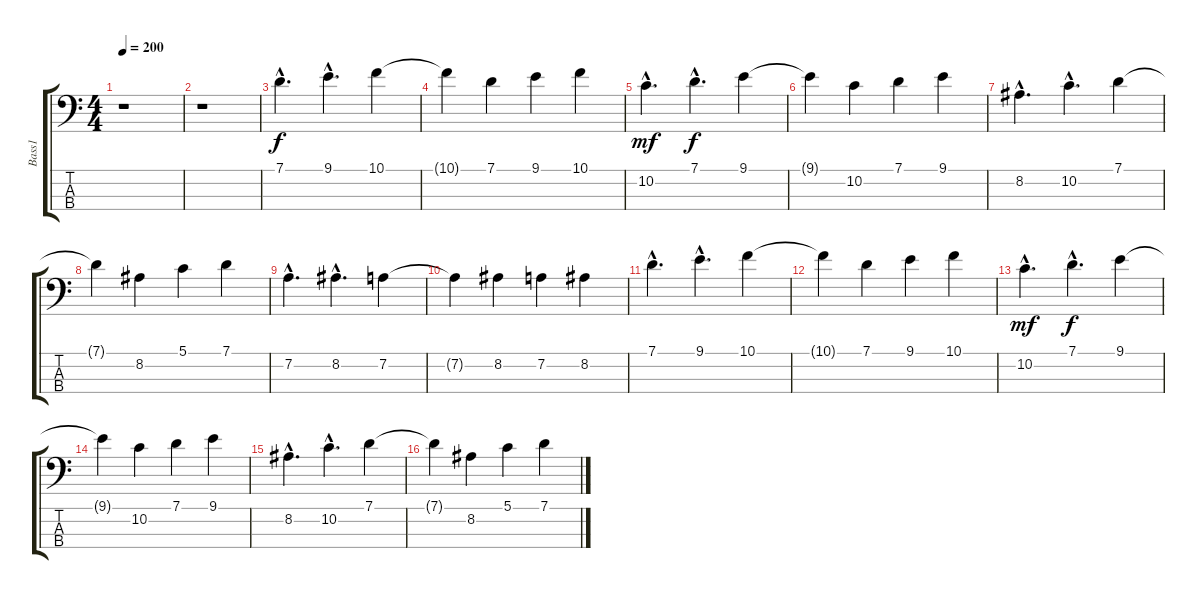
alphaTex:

\track ("Bass1" "Bass1") {instrument electricbasspick}
\staff {score tabs}
\tuning (G2 D2 A1 E1) {hide}
\ts (4 4)
\tempo 200
\clef f4
\ks c
r.1{dy f instrument electricbasspick} |
r.1 |
7.1{hac}.4{d volume 14 balance 8} 9.1{hac}.4{d} 10.1.4 |
10.1{t}.4 7.1.4 9.1.4 10.1.4 |
10.2{hac}.4{d dy mf} 7.1{hac}.4{d dy f} 9.1.4 |
9.1{t}.4 10.2.4 7.1.4 9.1.4 |
8.2{hac}.4{d} 10.2{hac}.4{d} 7.1.4 |
7.1{t}.4 8.2.4 5.1.4 7.1.4 |
7.2{hac}.4{d} 8.2{hac}.4{d} 7.2.4 |
7.2{t}.4 8.2.4 7.2.4 8.2.4 |
7.1{hac}.4{d} 9.1{hac}.4{d} 10.1.4 |
10.1{t}.4 7.1.4 9.1.4 10.1.4 |
10.2{hac}.4{d dy mf} 7.1{hac}.4{d dy f} 9.1.4 |
9.1{t}.4 10.2.4 7.1.4 9.1.4 |
8.2{hac}.4{d} 10.2{hac}.4{d} 7.1.4 |
7.1{t}.4 8.2.4 5.1.4 7.1.4
